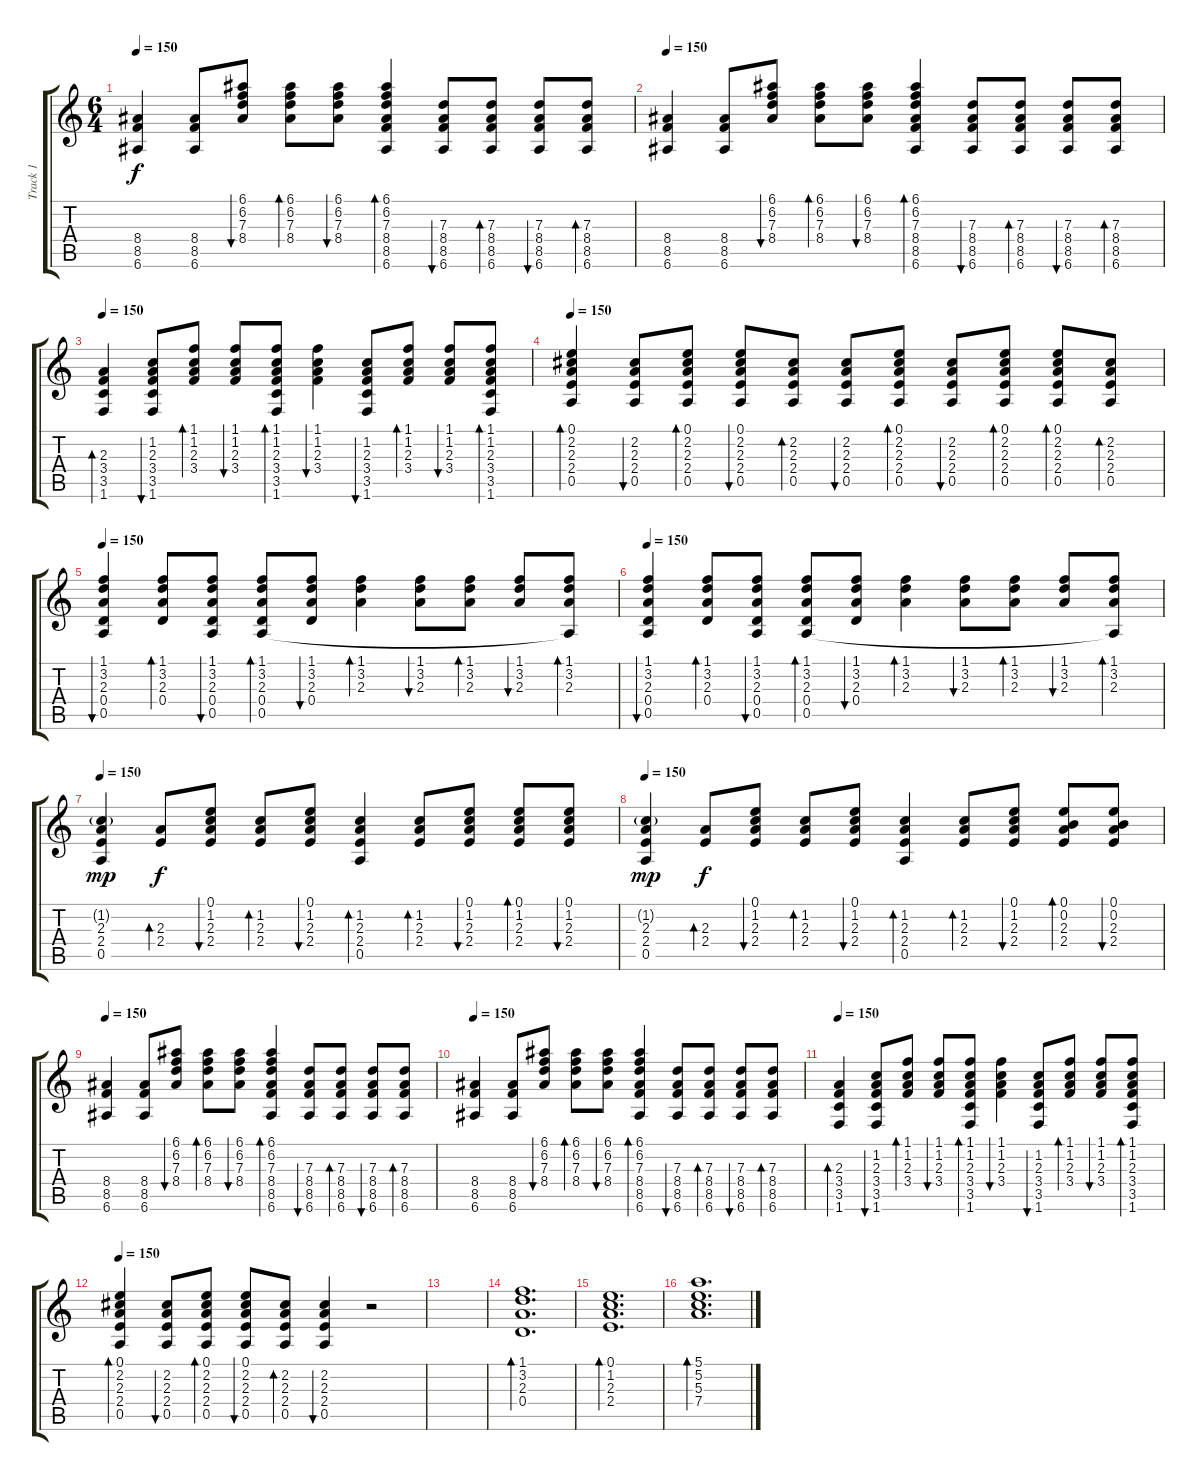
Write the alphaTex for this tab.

\track ("Track 1" "Track 1") {instrument acousticguitarsteel}
\staff {score tabs}
\tuning (E4 B3 G3 D3 A2 E2) {hide}
\ts (6 4)
\tempo 150
\clef g2
\ks c
(8.4 8.5 6.6).4{dy f} (8.4 8.5 6.6).8 (6.1 6.2 7.3 8.4).8{bu 60} (6.1 6.2 7.3 8.4).8{bd 60} (6.1 6.2 7.3 8.4).8{bu 60} (6.1 6.2 7.3 8.4 8.5 6.6).4{bd 60} (7.3 8.4 8.5 6.6).8{bu 60} (7.3 8.4 8.5 6.6).8{bd 60} (7.3 8.4 8.5 6.6).8{bu 60} (7.3 8.4 8.5 6.6).8{bd 60} |
\tempo 150
(8.4 8.5 6.6).4 (8.4 8.5 6.6).8 (6.1 6.2 7.3 8.4).8{bu 60} (6.1 6.2 7.3 8.4).8{bd 60} (6.1 6.2 7.3 8.4).8{bu 60} (6.1 6.2 7.3 8.4 8.5 6.6).4{bd 60} (7.3 8.4 8.5 6.6).8{bu 60} (7.3 8.4 8.5 6.6).8{bd 60} (7.3 8.4 8.5 6.6).8{bu 60} (7.3 8.4 8.5 6.6).8{bd 60} |
\tempo 150
(2.3 3.4 3.5 1.6).4{bd 60} (1.2 2.3 3.4 3.5 1.6).8{bu 60} (1.1 1.2 2.3 3.4).8{bd 60} (1.1 1.2 2.3 3.4).8{bu 60} (1.1 1.2 2.3 3.4 3.5 1.6).8{bd 60} (1.1 1.2 2.3 3.4).4{bu 60} (1.2 2.3 3.4 3.5 1.6).8{bu 60} (1.1 1.2 2.3 3.4).8{bd 60} (1.1 1.2 2.3 3.4).8{bu 60} (1.1 1.2 2.3 3.4 3.5 1.6).8{bd 60} |
\tempo 150
(0.1 2.2 2.3 2.4 0.5).4{bd 60} (2.2 2.3 2.4 0.5).8{bu 60} (0.1 2.2 2.3 2.4 0.5).8{bd 60} (0.1 2.2 2.3 2.4 0.5).8{bu 60} (2.2 2.3 2.4 0.5).8{bd 60} (2.2 2.3 2.4 0.5).8{bu 60} (0.1 2.2 2.3 2.4 0.5).8{bd 60} (2.2 2.3 2.4 0.5).8{bu 60} (0.1 2.2 2.3 2.4 0.5).8{bd 60} (0.1 2.2 2.3 2.4 0.5).8{bd 60} (2.2 2.3 2.4 0.5).8{bd 60} |
\tempo 150
(1.1 3.2 2.3 0.4 0.5).4{bu 120} (1.1 3.2 2.3 0.4).8{bd 120} (1.1 3.2 2.3 0.4 0.5).8{bu 60} (1.1 3.2 2.3 0.4 0.5).8{bd 120} (1.1 3.2 2.3 0.4).8{bu 120} (1.1 3.2 2.3).4{bd 120} (1.1 3.2 2.3).8{bu 120} (1.1 3.2 2.3).8{bd 120} (1.1 3.2 2.3).8{bu 120} (1.1 3.2 2.3 0.5{t}).8{bd 120} |
\tempo 150
(1.1 3.2 2.3 0.4 0.5).4{bu 120} (1.1 3.2 2.3 0.4).8{bd 120} (1.1 3.2 2.3 0.4 0.5).8{bu 60} (1.1 3.2 2.3 0.4 0.5).8{bd 120} (1.1 3.2 2.3 0.4).8{bu 120} (1.1 3.2 2.3).4{bd 120} (1.1 3.2 2.3).8{bu 120} (1.1 3.2 2.3).8{bd 120} (1.1 3.2 2.3).8{bu 120} (1.1 3.2 2.3 0.5{t}).8{bd 120} |
\tempo 150
(1.2{g} 2.3 2.4 0.5).4{dy mp} (2.3 2.4).8{bd 60 dy f} (0.1 1.2 2.3 2.4).8{bu 120} (1.2 2.3 2.4).8{bd 120} (0.1 1.2 2.3 2.4).8{bu 120} (1.2 2.3 2.4 0.5).4{bd 60} (1.2 2.3 2.4).8{bd 60} (0.1 1.2 2.3 2.4).8{bu 120} (0.1 1.2 2.3 2.4).8{bd 120} (0.1 1.2 2.3 2.4).8{bu 120} |
\tempo 150
(1.2{g} 2.3 2.4 0.5).4{dy mp} (2.3 2.4).8{bd 60 dy f} (0.1 1.2 2.3 2.4).8{bu 120} (1.2 2.3 2.4).8{bd 120} (0.1 1.2 2.3 2.4).8{bu 120} (1.2 2.3 2.4 0.5).4{bd 60} (1.2 2.3 2.4).8{bd 60} (0.1 1.2 2.3 2.4).8{bu 120} (0.1 0.2 2.3 2.4).8{bd 120} (0.1 0.2 2.3 2.4).8{bu 120} |
\tempo 150
(8.4 8.5 6.6).4 (8.4 8.5 6.6).8 (6.1 6.2 7.3 8.4).8{bu 60} (6.1 6.2 7.3 8.4).8{bd 60} (6.1 6.2 7.3 8.4).8{bu 60} (6.1 6.2 7.3 8.4 8.5 6.6).4{bd 60} (7.3 8.4 8.5 6.6).8{bu 60} (7.3 8.4 8.5 6.6).8{bd 60} (7.3 8.4 8.5 6.6).8{bu 60} (7.3 8.4 8.5 6.6).8{bd 60} |
\tempo 150
(8.4 8.5 6.6).4 (8.4 8.5 6.6).8 (6.1 6.2 7.3 8.4).8{bu 60} (6.1 6.2 7.3 8.4).8{bd 60} (6.1 6.2 7.3 8.4).8{bu 60} (6.1 6.2 7.3 8.4 8.5 6.6).4{bd 60} (7.3 8.4 8.5 6.6).8{bu 60} (7.3 8.4 8.5 6.6).8{bd 60} (7.3 8.4 8.5 6.6).8{bu 60} (7.3 8.4 8.5 6.6).8{bd 60} |
\tempo 150
(2.3 3.4 3.5 1.6).4{bd 60} (1.2 2.3 3.4 3.5 1.6).8{bu 60} (1.1 1.2 2.3 3.4).8{bd 60} (1.1 1.2 2.3 3.4).8{bu 60} (1.1 1.2 2.3 3.4 3.5 1.6).8{bd 60} (1.1 1.2 2.3 3.4).4{bu 60} (1.2 2.3 3.4 3.5 1.6).8{bu 60} (1.1 1.2 2.3 3.4).8{bd 60} (1.1 1.2 2.3 3.4).8{bu 60} (1.1 1.2 2.3 3.4 3.5 1.6).8{bd 60} |
\tempo 136
\tempo 150
(0.1 2.2 2.3 2.4 0.5).4{bd 60} (2.2 2.3 2.4 0.5).8{bu 60} (0.1 2.2 2.3 2.4 0.5).8{bd 60} (0.1 2.2 2.3 2.4 0.5).8{bu 60} (2.2 2.3 2.4 0.5).8{bd 60} (2.2 2.3 2.4 0.5).4{bu 60} r.2 |
|
(1.1 3.2 2.3 0.4).1{d bd 480} |
(0.1 1.2 2.3 2.4).1{d bd 480} |
(5.1 5.2 5.3 7.4).1{d bd 480}
